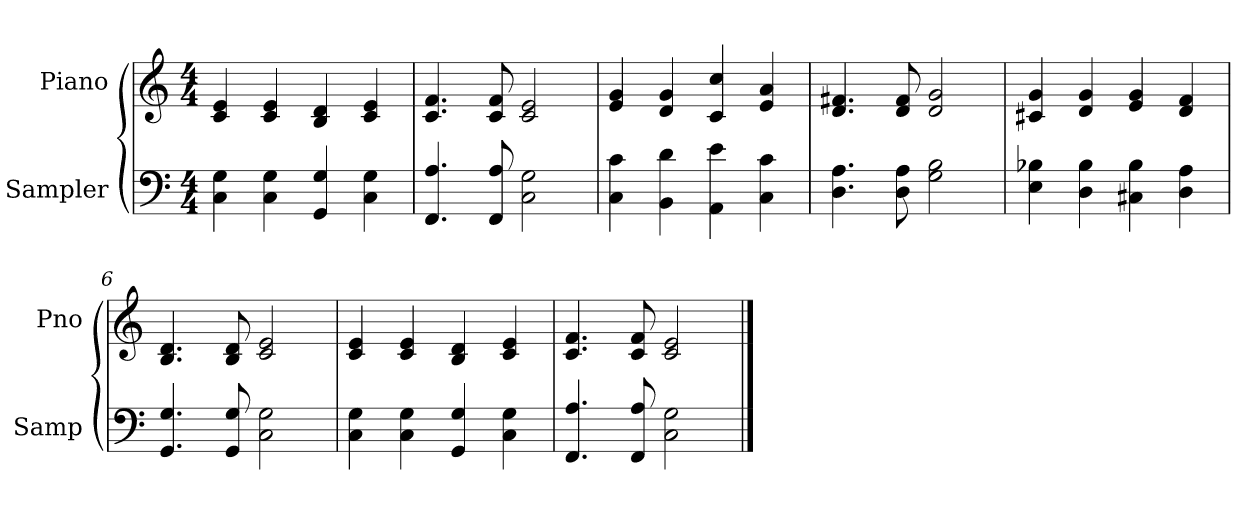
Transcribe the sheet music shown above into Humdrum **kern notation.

**kern	**kern
*part2	*part1
*staff2	*staff1
*I"Sampler	*I"Piano
*I'Samp	*I'Pno
*clefF4	*clefG2
*M4/4	*M4/4
=1	=1
4C 4G	4c 4e
4C 4G	4c 4e
4GG 4G	4B 4d
4C 4G	4c 4e
=2	=2
4.FF 4.A	4.c 4.f
8FF 8A	8c 8f
2C 2G	2c 2e
=3	=3
4C 4c	4e 4g
4BB 4d	4d 4g
4AA 4e	4c 4cc
4C 4c	4e 4a
=4	=4
4.D 4.A	4.d 4.f#X
8D 8A	8d 8f#
2G 2B	2d 2g
=5	=5
4E 4B-X	4c#X 4g
4D 4B-	4d 4g
4C#X 4B-	4e 4g
4D 4A	4d 4f
=6	=6
4.GG 4.G	4.B 4.d
8GG 8G	8B 8d
2C 2G	2c 2e
=7	=7
4C 4G	4c 4e
4C 4G	4c 4e
4GG 4G	4B 4d
4C 4G	4c 4e
=8	=8
4.FF 4.A	4.c 4.f
8FF 8A	8c 8f
2C 2G	2c 2e
==	==
*-	*-
